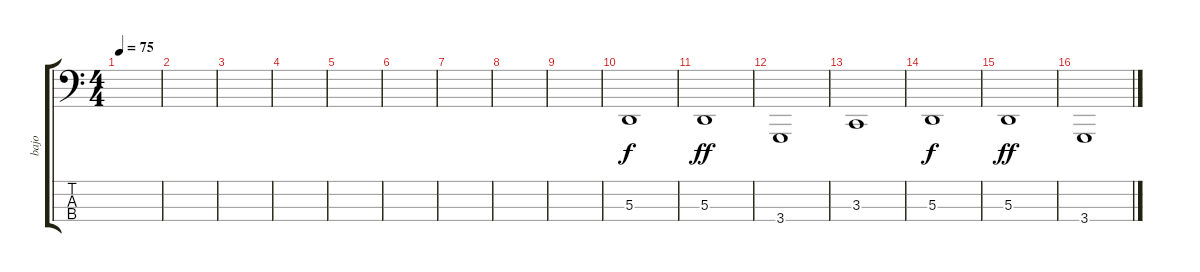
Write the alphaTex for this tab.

\track ("bajo" "bajo") {instrument acousticgrandpiano}
\staff {score tabs}
\tuning (G2 D2 A1 E1) {hide}
\ts (4 4)
\tempo 75
\clef f4
\ks c
|
|
|
|
|
|
|
|
|
5.3.1 |
5.3.1{dy ff} |
3.4.1 |
3.3.1 |
5.3.1{dy f} |
5.3.1{dy ff} |
3.4.1
